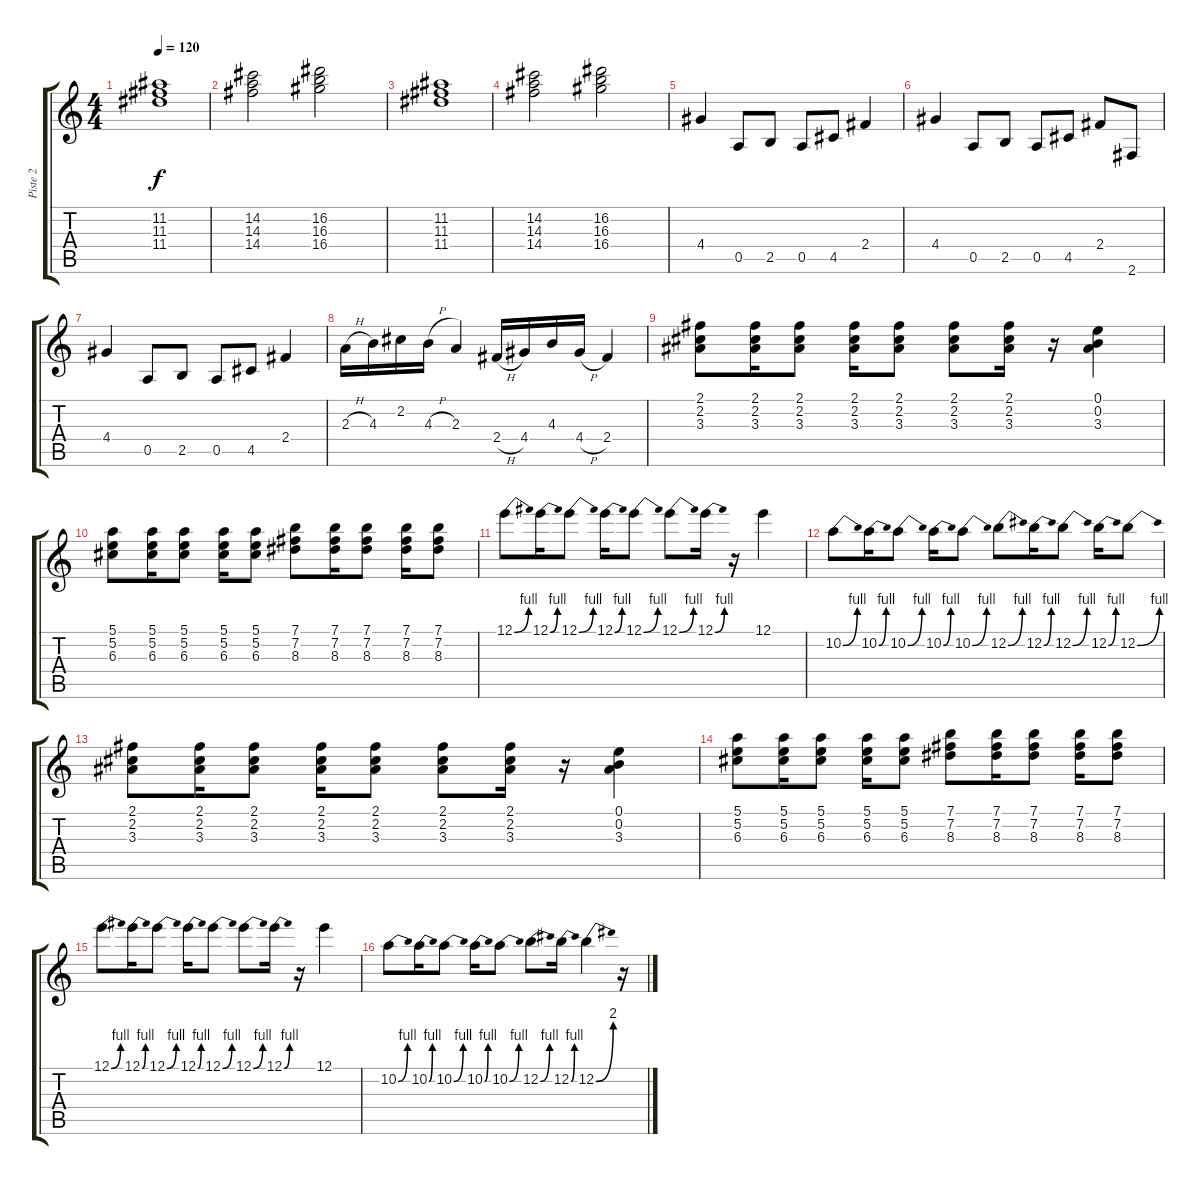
\track ("Piste 2" "Piste 2") {instrument overdrivenguitar}
\staff {score tabs}
\tuning (E4 B3 G3 E3 A2 E2) {hide}
\ts (4 4)
\tempo 120
\clef g2
\ks c
(11.2 11.3 11.4).1{dy f} |
(14.2 14.3 14.4).2 (16.2 16.3 16.4).2 |
(11.2 11.3 11.4).1 |
(14.2 14.3 14.4).2 (16.2 16.3 16.4).2 |
4.4.4 0.5.8 2.5.8 0.5.8 4.5.8 2.4.4 |
4.4.4 0.5.8 2.5.8 0.5.8 4.5.8 2.4.8 2.6.8 |
4.4.4 0.5.8 2.5.8 0.5.8 4.5.8 2.4.4 |
2.3{h}.16 4.3.16 2.2.16 4.3{h}.16 2.3.4 2.4{h}.16 4.4.16 4.3.16 4.4{h}.16 2.4.4 |
(2.1 2.2 3.3).8 (2.1 2.2 3.3).16 (2.1 2.2 3.3).8 (2.1 2.2 3.3).16 (2.1 2.2 3.3).8 (2.1 2.2 3.3).8 (2.1 2.2 3.3).16 r.16 (0.1 0.2 3.3).4 |
(5.1 5.2 6.3).8 (5.1 5.2 6.3).16 (5.1 5.2 6.3).8 (5.1 5.2 6.3).16 (5.1 5.2 6.3).8 (7.1 7.2 8.3).8 (7.1 7.2 8.3).16 (7.1 7.2 8.3).8 (7.1 7.2 8.3).16 (7.1 7.2 8.3).8 |
12.1{be (bend 0 0 60 4)}.8 12.1{be (bend 0 0 60 4)}.16 12.1{be (bend 0 0 60 4)}.8 12.1{be (bend 0 0 60 4)}.16 12.1{be (bend 0 0 60 4)}.8 12.1{be (bend 0 0 60 4)}.8 12.1{be (bend 0 0 60 4)}.16 r.16 12.1.4 |
10.2{be (bend 0 0 60 4)}.8 10.2{be (bend 0 0 60 4)}.16 10.2{be (bend 0 0 60 4)}.8 10.2{be (bend 0 0 60 4)}.16 10.2{be (bend 0 0 60 4)}.8 12.2{be (bend 0 0 60 4)}.8 12.2{be (bend 0 0 60 4)}.16 12.2{be (bend 0 0 60 4)}.8 12.2{be (bend 0 0 60 4)}.16 12.2{be (bend 0 0 60 4)}.8 |
(2.1 2.2 3.3).8 (2.1 2.2 3.3).16 (2.1 2.2 3.3).8 (2.1 2.2 3.3).16 (2.1 2.2 3.3).8 (2.1 2.2 3.3).8 (2.1 2.2 3.3).16 r.16 (0.1 0.2 3.3).4 |
(5.1 5.2 6.3).8 (5.1 5.2 6.3).16 (5.1 5.2 6.3).8 (5.1 5.2 6.3).16 (5.1 5.2 6.3).8 (7.1 7.2 8.3).8 (7.1 7.2 8.3).16 (7.1 7.2 8.3).8 (7.1 7.2 8.3).16 (7.1 7.2 8.3).8 |
12.1{be (bend 0 0 60 4)}.8 12.1{be (bend 0 0 60 4)}.16 12.1{be (bend 0 0 60 4)}.8 12.1{be (bend 0 0 60 4)}.16 12.1{be (bend 0 0 60 4)}.8 12.1{be (bend 0 0 60 4)}.8 12.1{be (bend 0 0 60 4)}.16 r.16 12.1.4 |
10.2{be (bend 0 0 60 4)}.8 10.2{be (bend 0 0 60 4)}.16 10.2{be (bend 0 0 60 4)}.8 10.2{be (bend 0 0 60 4)}.16 10.2{be (bend 0 0 60 4)}.8 12.2{be (bend 0 0 60 4)}.8 12.2{be (bend 0 0 60 4)}.16 12.2{be (bend 0 0 60 8)}.4 r.16
